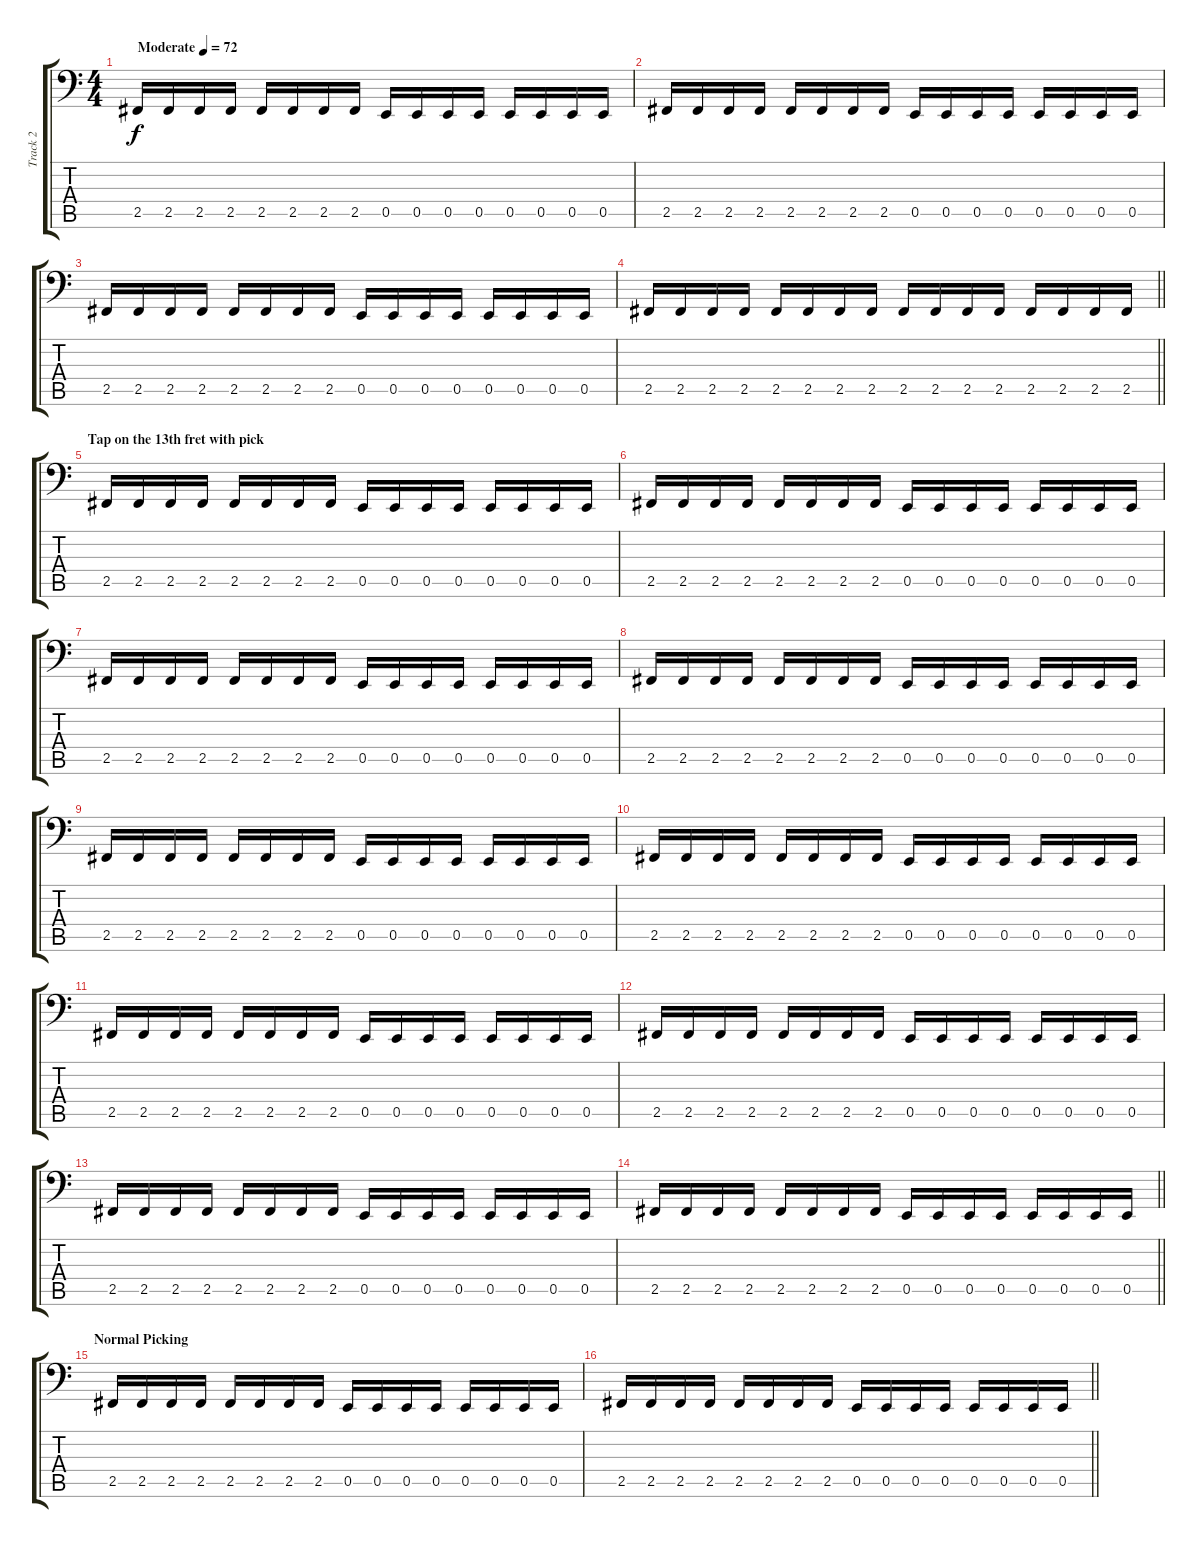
\track ("Track 2" "Track 2") {instrument electricbassfinger}
\staff {score tabs}
\tuning (C3 G2 D2 A1 E1 B0) {hide}
\ts (4 4)
\tempo (72 "Moderate")
\clef f4
\ks c
2.5.16{dy f instrument electricbassfinger} 2.5.16 2.5.16 2.5.16 2.5.16 2.5.16 2.5.16 2.5.16 0.5.16 0.5.16 0.5.16 0.5.16 0.5.16 0.5.16 0.5.16 0.5.16 |
2.5.16 2.5.16 2.5.16 2.5.16 2.5.16 2.5.16 2.5.16 2.5.16 0.5.16 0.5.16 0.5.16 0.5.16 0.5.16 0.5.16 0.5.16 0.5.16 |
2.5.16 2.5.16 2.5.16 2.5.16 2.5.16 2.5.16 2.5.16 2.5.16 0.5.16 0.5.16 0.5.16 0.5.16 0.5.16 0.5.16 0.5.16 0.5.16 |
\barLineRight lightlight
2.5.16 2.5.16 2.5.16 2.5.16 2.5.16 2.5.16 2.5.16 2.5.16 2.5.16 2.5.16 2.5.16 2.5.16 2.5.16 2.5.16 2.5.16 2.5.16 |
\section ("" "Tap on the 13th fret with pick")
2.5.16 2.5.16 2.5.16 2.5.16 2.5.16 2.5.16 2.5.16 2.5.16 0.5.16 0.5.16 0.5.16 0.5.16 0.5.16 0.5.16 0.5.16 0.5.16 |
2.5.16 2.5.16 2.5.16 2.5.16 2.5.16 2.5.16 2.5.16 2.5.16 0.5.16 0.5.16 0.5.16 0.5.16 0.5.16 0.5.16 0.5.16 0.5.16 |
2.5.16 2.5.16 2.5.16 2.5.16 2.5.16 2.5.16 2.5.16 2.5.16 0.5.16 0.5.16 0.5.16 0.5.16 0.5.16 0.5.16 0.5.16 0.5.16 |
2.5.16 2.5.16 2.5.16 2.5.16 2.5.16 2.5.16 2.5.16 2.5.16 0.5.16 0.5.16 0.5.16 0.5.16 0.5.16 0.5.16 0.5.16 0.5.16 |
2.5.16 2.5.16 2.5.16 2.5.16 2.5.16 2.5.16 2.5.16 2.5.16 0.5.16 0.5.16 0.5.16 0.5.16 0.5.16 0.5.16 0.5.16 0.5.16 |
2.5.16 2.5.16 2.5.16 2.5.16 2.5.16 2.5.16 2.5.16 2.5.16 0.5.16 0.5.16 0.5.16 0.5.16 0.5.16 0.5.16 0.5.16 0.5.16 |
2.5.16 2.5.16 2.5.16 2.5.16 2.5.16 2.5.16 2.5.16 2.5.16 0.5.16 0.5.16 0.5.16 0.5.16 0.5.16 0.5.16 0.5.16 0.5.16 |
2.5.16 2.5.16 2.5.16 2.5.16 2.5.16 2.5.16 2.5.16 2.5.16 0.5.16 0.5.16 0.5.16 0.5.16 0.5.16 0.5.16 0.5.16 0.5.16 |
2.5.16 2.5.16 2.5.16 2.5.16 2.5.16 2.5.16 2.5.16 2.5.16 0.5.16 0.5.16 0.5.16 0.5.16 0.5.16 0.5.16 0.5.16 0.5.16 |
\barLineRight lightlight
2.5.16 2.5.16 2.5.16 2.5.16 2.5.16 2.5.16 2.5.16 2.5.16 0.5.16 0.5.16 0.5.16 0.5.16 0.5.16 0.5.16 0.5.16 0.5.16 |
\section ("" "Normal Picking")
2.5.16 2.5.16 2.5.16 2.5.16 2.5.16 2.5.16 2.5.16 2.5.16 0.5.16 0.5.16 0.5.16 0.5.16 0.5.16 0.5.16 0.5.16 0.5.16 |
\barLineRight lightlight
2.5.16 2.5.16 2.5.16 2.5.16 2.5.16 2.5.16 2.5.16 2.5.16 0.5.16 0.5.16 0.5.16 0.5.16 0.5.16 0.5.16 0.5.16 0.5.16
